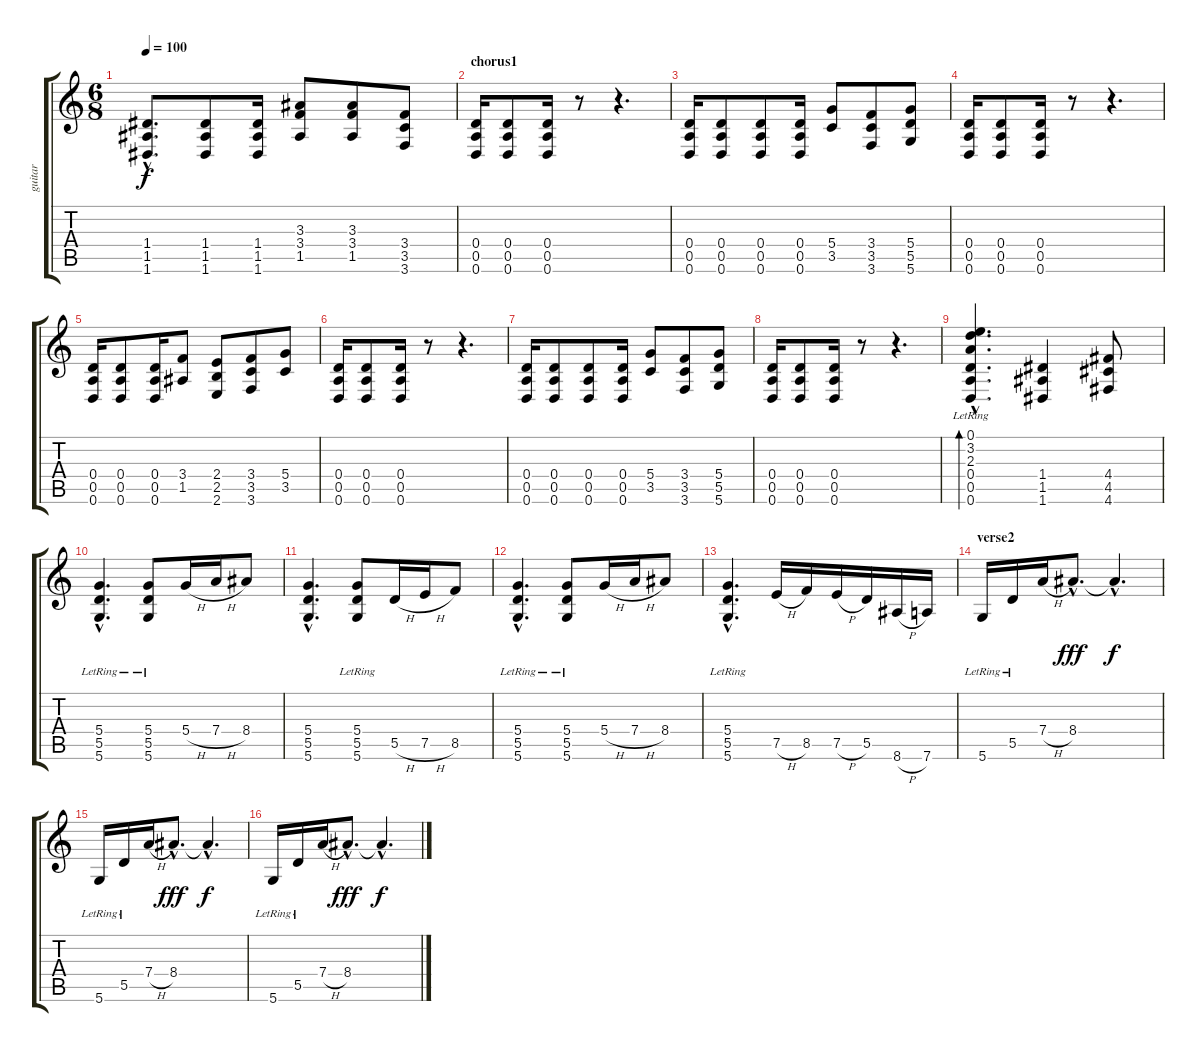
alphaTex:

\track ("guitar" "guitar") {instrument electricguitarclean}
\staff {score tabs}
\tuning (E4 B3 G3 D3 A2 D2) {hide}
\ts (6 8)
\tempo 100
\clef g2
\ks c
(1.4{hac} 1.5{hac} 1.6{hac}).8{d dy f} (1.4 1.5 1.6).8 (1.4 1.5 1.6).16 (3.3 3.4 1.5).8 (3.3 3.4 1.5).8 (3.4 3.5 3.6).8 |
\section ("" "chorus1")
(0.4 0.5 0.6).16{volume 10 instrument distortionguitar} (0.4 0.5 0.6).8 (0.4 0.5 0.6).16 r.8 r.4{d} |
(0.4 0.5 0.6).16 (0.4 0.5 0.6).8 (0.4 0.5 0.6).8 (0.4 0.5 0.6).16 (5.4 3.5).8 (3.4 3.5 3.6).8 (5.4 5.5 5.6).8 |
(0.4 0.5 0.6).16 (0.4 0.5 0.6).8 (0.4 0.5 0.6).16 r.8 r.4{d} |
(0.4 0.5 0.6).16 (0.4 0.5 0.6).8 (0.4 0.5 0.6).16 (3.4 1.5).8 (2.4 2.5 2.6).8 (3.4 3.5 3.6).8 (5.4 3.5).8 |
(0.4 0.5 0.6).16 (0.4 0.5 0.6).8 (0.4 0.5 0.6).16 r.8 r.4{d} |
(0.4 0.5 0.6).16 (0.4 0.5 0.6).8 (0.4 0.5 0.6).8 (0.4 0.5 0.6).16 (5.4 3.5).8 (3.4 3.5 3.6).8 (5.4 5.5 5.6).8 |
(0.4 0.5 0.6).16 (0.4 0.5 0.6).8 (0.4 0.5 0.6).16 r.8 r.4{d} |
(0.1{hac lr} 3.2{hac lr} 2.3{hac lr} 0.4{hac} 0.5{hac} 0.6{hac}).4{d bd 120} (1.4 1.5 1.6).4 (4.4 4.5 4.6).8 |
(5.4{hac lr} 5.5{hac} 5.6{hac}).4{d} (5.4{lr} 5.5{lr} 5.6{lr}).8 5.4{h}.16 7.4{h}.16 8.4.8 |
(5.4{hac} 5.5{hac} 5.6{hac}).4{d} (5.4{lr} 5.5{lr} 5.6{lr}).8 5.5{h}.16 7.5{h}.16 8.5.8 |
(5.4{hac lr} 5.5{hac} 5.6{hac}).4{d} (5.4{lr} 5.5{lr} 5.6{lr}).8 5.4{h}.16 7.4{h}.16 8.4.8 |
(5.4{hac lr} 5.5{hac lr} 5.6{hac lr}).4{d} 7.5{h}.16 8.5.16 7.5{h}.16 5.5.16 8.6{h}.16 7.6.16 |
\section ("" "verse2")
5.6{lr}.16{volume 12 instrument electricguitarclean} 5.5{lr}.16 7.4{h}.16 8.4{hac}.8{d dy fff} 8.4{hac t}.4{d dy f} |
5.6{lr}.16 5.5{lr}.16 7.4{h}.16 8.4{hac}.8{d dy fff} 8.4{hac t}.4{d dy f} |
5.6{lr}.16 5.5{lr}.16 7.4{h}.16 8.4{hac}.8{d dy fff} 8.4{hac t}.4{d dy f}
